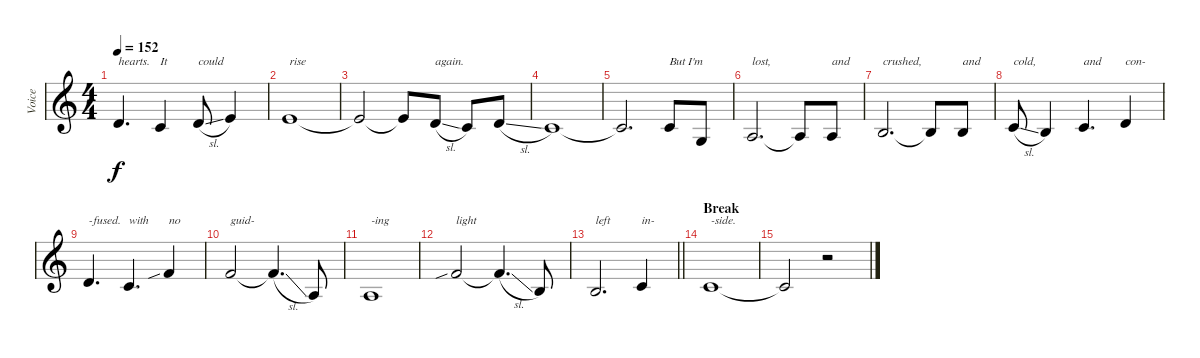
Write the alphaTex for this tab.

\track ("Voice" "Voice") {instrument altosax}
\staff {score}
\tuning (E4 B3 G3 D3 A2 E2) {hide}
\ts (4 4)
\tempo 152
\clef g2
\ks c
7.3.4{d txt "hearts." dy f} 5.3.4{txt "It"} 7.3{sl}.8{txt "could"} 9.3.4 |
9.3.1{txt "rise"} |
9.3{t}.2 9.3{t}.8 7.3{sl}.8{txt "again."} 5.3.8 7.3{sl}.8 |
5.3.1 |
5.3{t}.2{d} 5.3.8{txt "But I'm"} 0.3.8 |
2.3.2{d txt "lost,"} 2.3{t}.8 2.3.8{txt "and"} |
4.3.2{d txt "crushed,"} 4.3{t}.8 4.3.8{txt "and"} |
5.3{sl}.8{txt "cold,"} 4.3.4 5.3.4{d txt "and"} 7.3.4{txt "con-"} |
7.3.4{d txt "-fused."} 5.3.4{d txt "with"} 10.3{sib}.4{txt "no"} |
10.3.2{txt "guid-"} 10.3{sl t}.4{d} 2.3.8 |
2.3.1{txt "-ing"} |
10.3{sib}.2{txt "light"} 10.3{sl t}.4{d} 4.3.8 |
\barLineRight lightlight
4.3.2{d txt "left"} 5.3.4{txt "in-"} |
\section ("" "Break")
5.3.1{txt "-side."} |
5.3{t}.2 r.2
